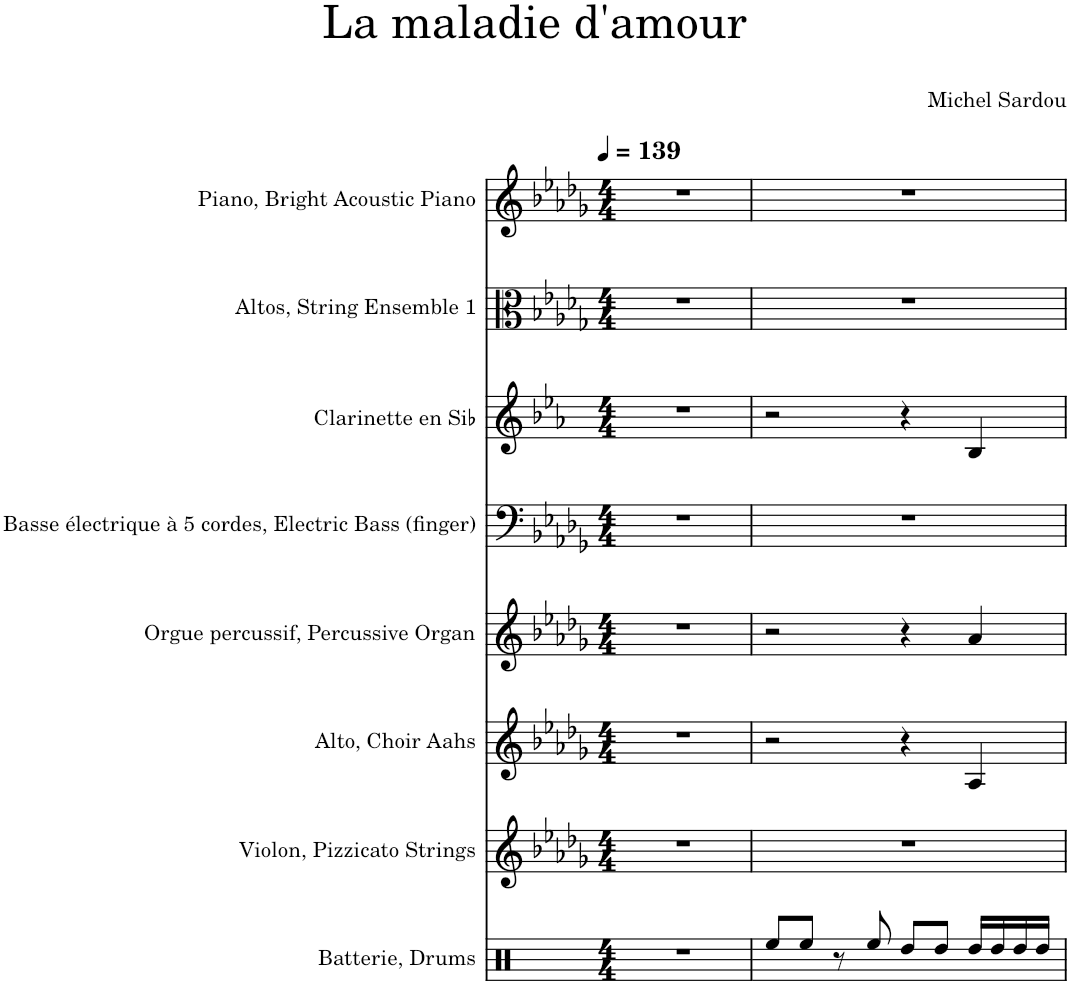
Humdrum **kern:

**kern	**kern	**kern	**kern	**kern	**kern	**kern	**kern
*part8	*part7	*part6	*part5	*part4	*part3	*part2	*part1
*staff8	*staff7	*staff6	*staff5	*staff4	*staff3	*staff2	*staff1
*I"Batterie, Drums	*I"Violon, Pizzicato Strings	*I"Alto, Choir Aahs	*I"Orgue percussif, Percussive Organ	*I"Basse électrique à 5 cordes, Electric Bass (finger)	*I"Clarinette en Sib	*I"Altos, String Ensemble 1	*I"Piano, Bright Acoustic Piano
*I'Bat.	*I'Vln.	*I'A.	*I'Org. Perc.	*I'B. él.	*I'Clar. Sib	*I'Alt.	*I'Pia.
*clefX	*clefG2	*clefG2	*clefG2	*clefF4	*clefG2	*clefC3	*clefG2
*	*	*	*	*Trd7c12	*Trd1c2	*	*
*k[]	*k[b-e-a-d-g-]	*k[b-e-a-d-g-]	*k[b-e-a-d-g-]	*k[b-e-a-d-g-]	*k[b-e-a-]	*k[b-e-a-d-g-]	*k[b-e-a-d-g-]
*M4/4	*M4/4	*M4/4	*M4/4	*M4/4	*M4/4	*M4/4	*M4/4
*MM139	*MM139	*MM139	*MM139	*MM139	*MM139	*MM139	*MM139
=1	=1	=1	=1	=1	=1	=1	=1
1r	1r	1r	1r	1r	1r	1r	1r
=2	=2	=2	=2	=2	=2	=2	=2
8Ree/L	1r	2r	2r	1r	2r	1r	1r
8Ree/J	.	.	.	.	.	.	.
8r	.	.	.	.	.	.	.
8Ree/	.	.	.	.	.	.	.
8Rdd/L	.	4r	4r	.	4r	.	.
8Rdd/J	.	.	.	.	.	.	.
16Rdd/LL	.	4A-/	4a-/	.	4B-/	.	.
16Rdd/	.	.	.	.	.	.	.
16Rdd/	.	.	.	.	.	.	.
16Rdd/JJ	.	.	.	.	.	.	.
=	=	=	=	=	=	=	=
*-	*-	*-	*-	*-	*-	*-	*-
